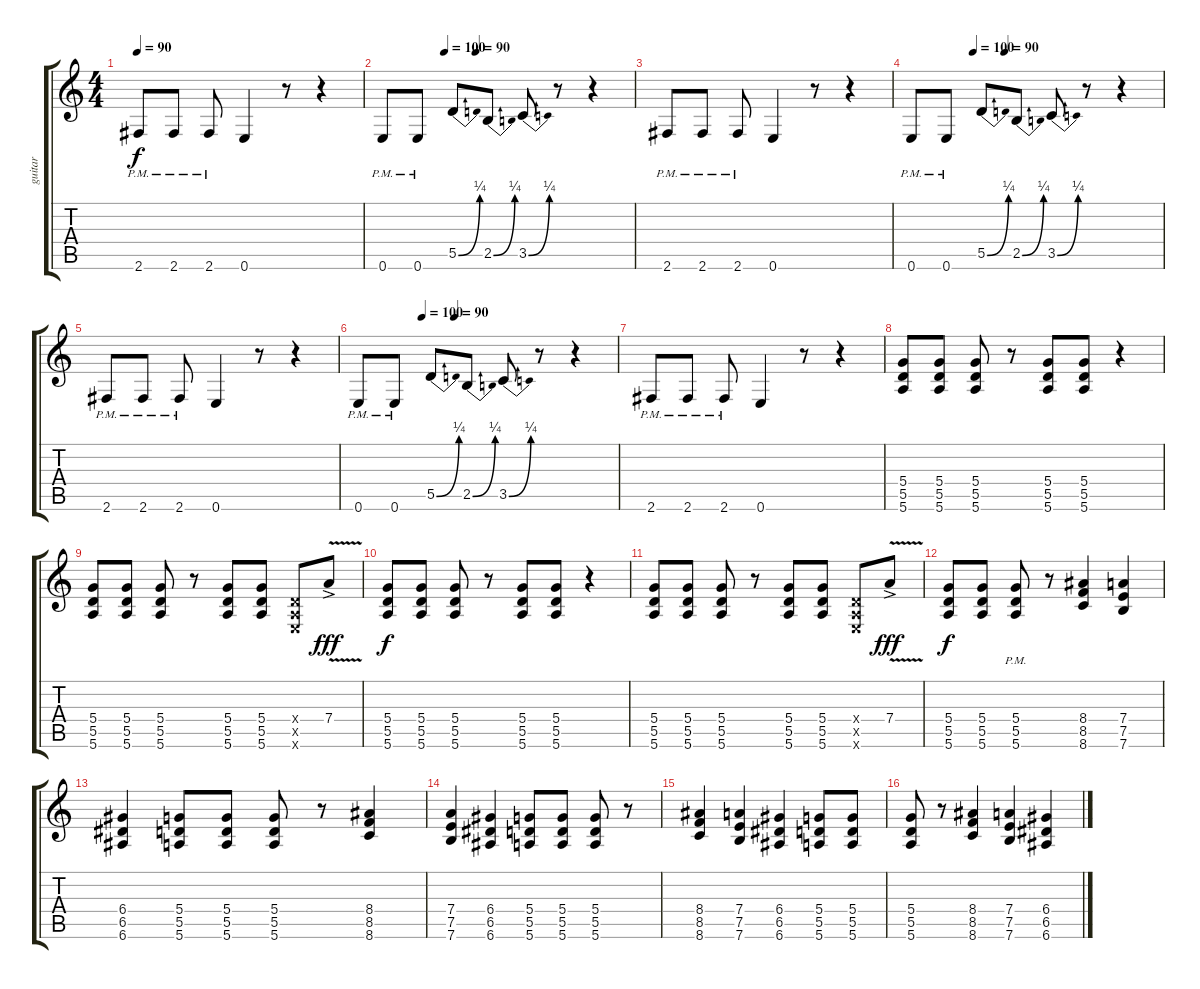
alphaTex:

\track ("guitar" "guitar") {instrument overdrivenguitar}
\staff {score tabs}
\tuning (E4 B3 G3 D3 A2 E2) {hide}
\ts (4 4)
\tempo 90
\clef g2
\ks c
2.6{pm}.8{dy f} 2.6{pm}.8 2.6{pm}.8 0.6.4 r.8 r.4 |
\tempo (100 0.25)
\tempo (90 0.375)
0.6{pm}.8 0.6{pm}.8 5.5{be (bend 0 0 60 1)}.8 2.5{be (bend 0 0 60 1)}.8 3.5{be (bend 0 0 60 1)}.8 r.8 r.4 |
2.6{pm}.8 2.6{pm}.8 2.6{pm}.8 0.6.4 r.8 r.4 |
\tempo (100 0.25)
\tempo (90 0.375)
0.6{pm}.8 0.6{pm}.8 5.5{be (bend 0 0 60 1)}.8 2.5{be (bend 0 0 60 1)}.8 3.5{be (bend 0 0 60 1)}.8 r.8 r.4 |
2.6{pm}.8 2.6{pm}.8 2.6{pm}.8 0.6.4 r.8 r.4 |
\tempo (100 0.25)
\tempo (90 0.375)
0.6{pm}.8 0.6{pm}.8 5.5{be (bend 0 0 60 1)}.8 2.5{be (bend 0 0 60 1)}.8 3.5{be (bend 0 0 60 1)}.8 r.8 r.4 |
2.6{pm}.8 2.6{pm}.8 2.6{pm}.8 0.6.4 r.8 r.4 |
(5.4 5.5 5.6).8 (5.4 5.5 5.6).8 (5.4 5.5 5.6).8 r.8 (5.4 5.5 5.6).8 (5.4 5.5 5.6).8 r.4 |
(5.4 5.5 5.6).8 (5.4 5.5 5.6).8 (5.4 5.5 5.6).8 r.8 (5.4 5.5 5.6).8 (5.4 5.5 5.6).8 (0.4{x} 0.5{x} 0.6{x}).8 7.4{v ac}.8{dy fff} |
(5.4 5.5 5.6).8{dy f} (5.4 5.5 5.6).8 (5.4 5.5 5.6).8 r.8 (5.4 5.5 5.6).8 (5.4 5.5 5.6).8 r.4 |
(5.4 5.5 5.6).8 (5.4 5.5 5.6).8 (5.4 5.5 5.6).8 r.8 (5.4 5.5 5.6).8 (5.4 5.5 5.6).8 (0.4{x} 0.5{x} 0.6{x}).8 7.4{v ac}.8{dy fff} |
(5.4 5.5 5.6).8{dy f} (5.4 5.5 5.6).8 (5.4{pm} 5.5{pm} 5.6{pm}).8 r.8 (8.4 8.5 8.6).4 (7.4 7.5 7.6).4 |
(6.4 6.5 6.6).4 (5.4 5.5 5.6).8 (5.4 5.5 5.6).8 (5.4 5.5 5.6).8 r.8 (8.4 8.5 8.6).4 |
(7.4 7.5 7.6).4 (6.4 6.5 6.6).4 (5.4 5.5 5.6).8 (5.4 5.5 5.6).8 (5.4 5.5 5.6).8 r.8 |
(8.4 8.5 8.6).4 (7.4 7.5 7.6).4 (6.4 6.5 6.6).4 (5.4 5.5 5.6).8 (5.4 5.5 5.6).8 |
(5.4 5.5 5.6).8 r.8 (8.4 8.5 8.6).4 (7.4 7.5 7.6).4 (6.4 6.5 6.6).4
